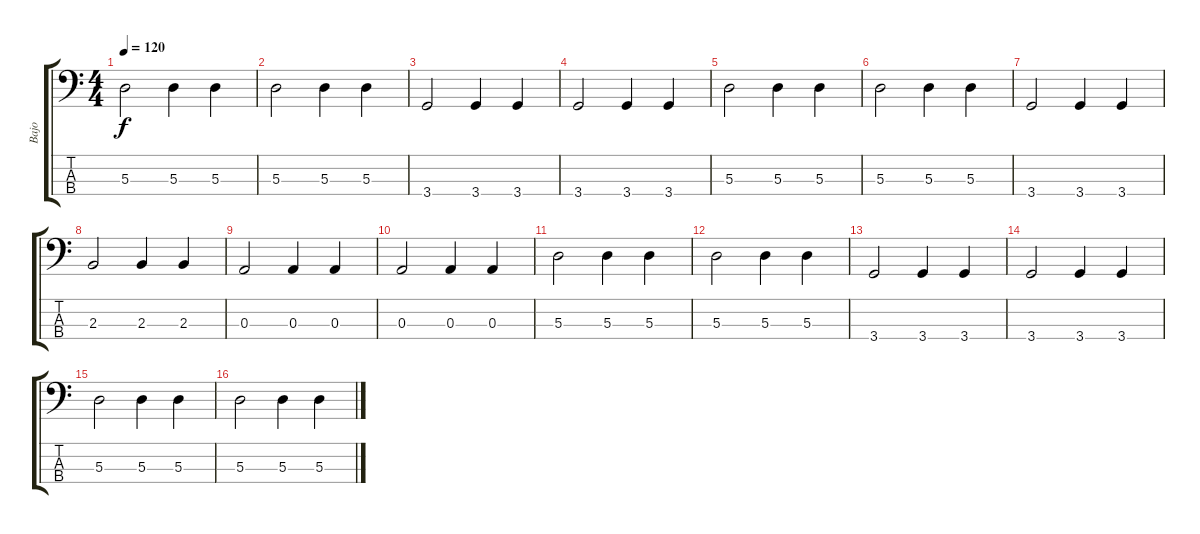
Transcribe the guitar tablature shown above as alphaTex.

\track ("Bajo" "Bajo") {instrument electricbassfinger}
\staff {score tabs}
\tuning (G2 D2 A1 E1) {hide}
\ts (4 4)
\tempo 120
\clef f4
\ks c
5.3.2{dy f} 5.3.4 5.3.4 |
5.3.2 5.3.4 5.3.4 |
3.4.2 3.4.4 3.4.4 |
3.4.2 3.4.4 3.4.4 |
5.3.2 5.3.4 5.3.4 |
5.3.2 5.3.4 5.3.4 |
3.4.2 3.4.4 3.4.4 |
2.3.2 2.3.4 2.3.4 |
0.3.2 0.3.4 0.3.4 |
0.3.2 0.3.4 0.3.4 |
5.3.2 5.3.4 5.3.4 |
5.3.2 5.3.4 5.3.4 |
3.4.2 3.4.4 3.4.4 |
3.4.2 3.4.4 3.4.4 |
5.3.2 5.3.4 5.3.4 |
5.3.2 5.3.4 5.3.4
